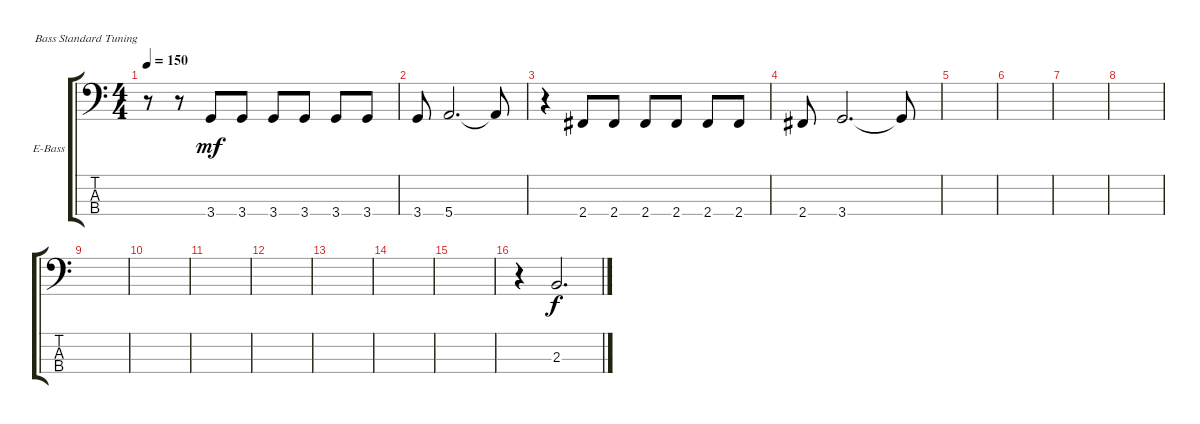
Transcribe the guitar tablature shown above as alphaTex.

\defaultSystemsLayout 4
\bracketExtendMode groupsimilarinstruments
\firstSystemTrackNameOrientation horizontal
\otherSystemsTrackNameOrientation horizontal
\track ("А. Андреев (гитара)" "E-Bass") {instrument electricbassfinger}
\staff {score tabs}
\tuning (G2 D2 A1 E1)
\ts (4 4)
\tempo 150
\clef f4
\ks c
r.8{dy mf} r.8 3.4.8 3.4.8 3.4.8 3.4.8 3.4.8 3.4.8 |
3.4.8 5.4.2{d} 5.4{t}.8 |
r.4 2.4.8 2.4.8 2.4.8 2.4.8 2.4.8 2.4.8 |
2.4.8 3.4.2{d} 3.4{t}.8 |
|
|
|
|
|
|
|
|
|
|
|
r.4 2.3.2{d dy f}
